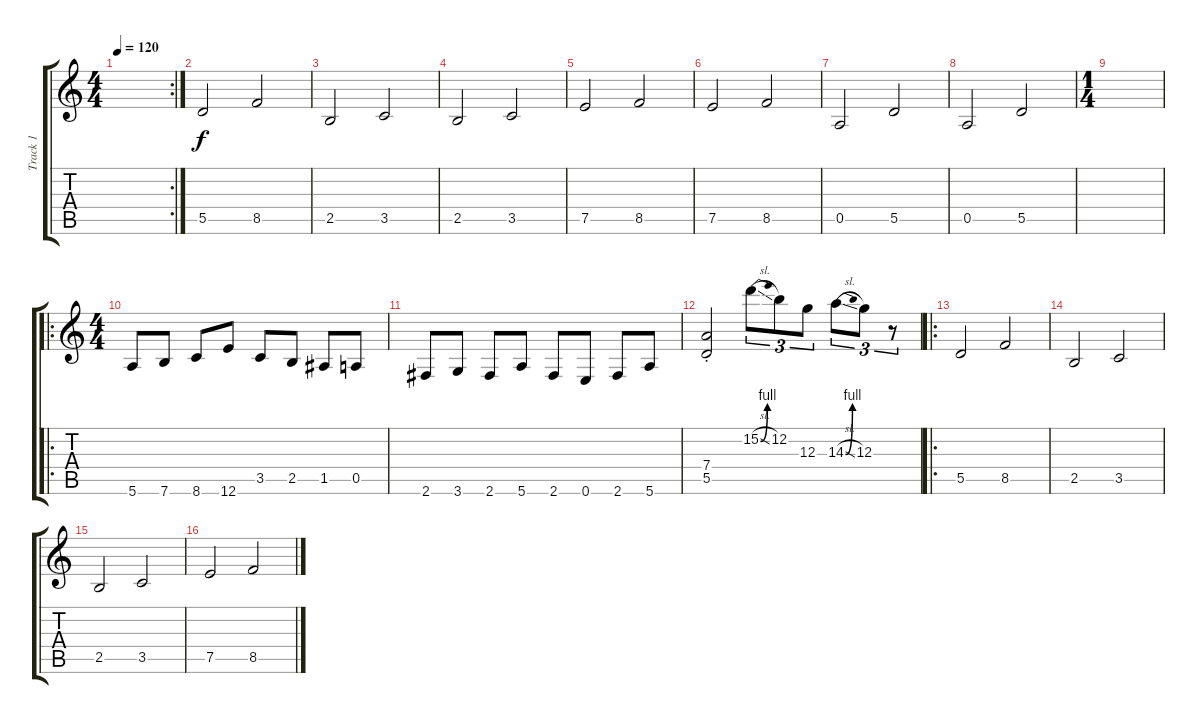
\track ("Track 1" "Track 1") {instrument electricbassfinger}
\staff {score tabs}
\tuning (E4 B3 G3 D3 A2 E2) {hide}
\rc 2
\ts (4 4)
\tempo 120
\clef g2
\ks c
|
5.5.2 8.5.2 |
2.5.2 3.5.2 |
2.5.2 3.5.2 |
7.5.2 8.5.2 |
7.5.2 8.5.2 |
0.5.2 5.5.2 |
0.5.2 5.5.2 |
\ts (1 4)
|
\ro
\ts (4 4)
5.6.8 7.6.8 8.6.8 12.6.8 3.5.8 2.5.8 1.5.8 0.5.8 |
2.6.8 3.6.8 2.6.8 5.6.8 2.6.8 0.6.8 2.6.8 5.6.8 |
(7.4{st} 5.5{st}).2 15.2{be (bend 0 0 60 4) sl}.8{tu (3 2)} 12.2.8{tu (3 2)} 12.3.8{tu (3 2)} 14.3{be (bend 0 0 60 4) sl}.8{tu (3 2)} 12.3.8{tu (3 2)} r.8{tu (3 2)} |
\ro
5.5.2 8.5.2 |
2.5.2 3.5.2 |
2.5.2 3.5.2 |
7.5.2 8.5.2
